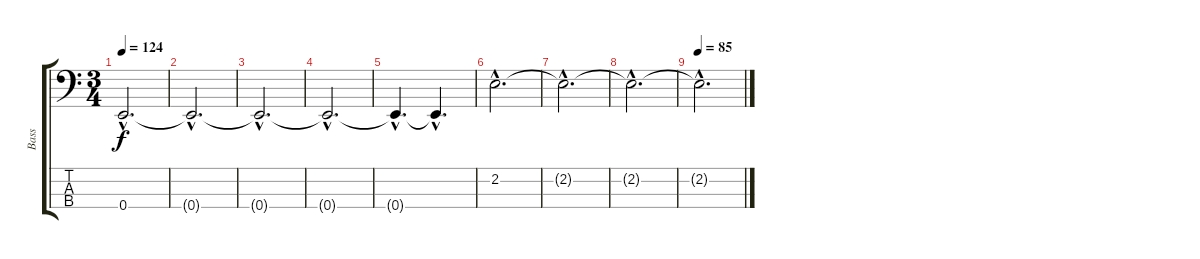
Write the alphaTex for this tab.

\track ("Bass" "Bass") {instrument electricbassfinger}
\staff {score tabs}
\tuning (G2 D2 A1 E1) {hide}
\ts (3 4)
\tempo 124
\clef f4
\ks c
0.4{hac}.2{d dy f volume 4} |
0.4{hac t}.2{d} |
0.4{hac t}.2{d} |
0.4{hac t}.2{d} |
0.4{hac t}.4{d} 0.4{hac t}.4{d} |
2.2{hac}.2{d volume 8} |
2.2{hac t}.2{d volume 0} |
2.2{hac t}.2{d} |
\tempo 85
2.2{hac t}.2{d}
